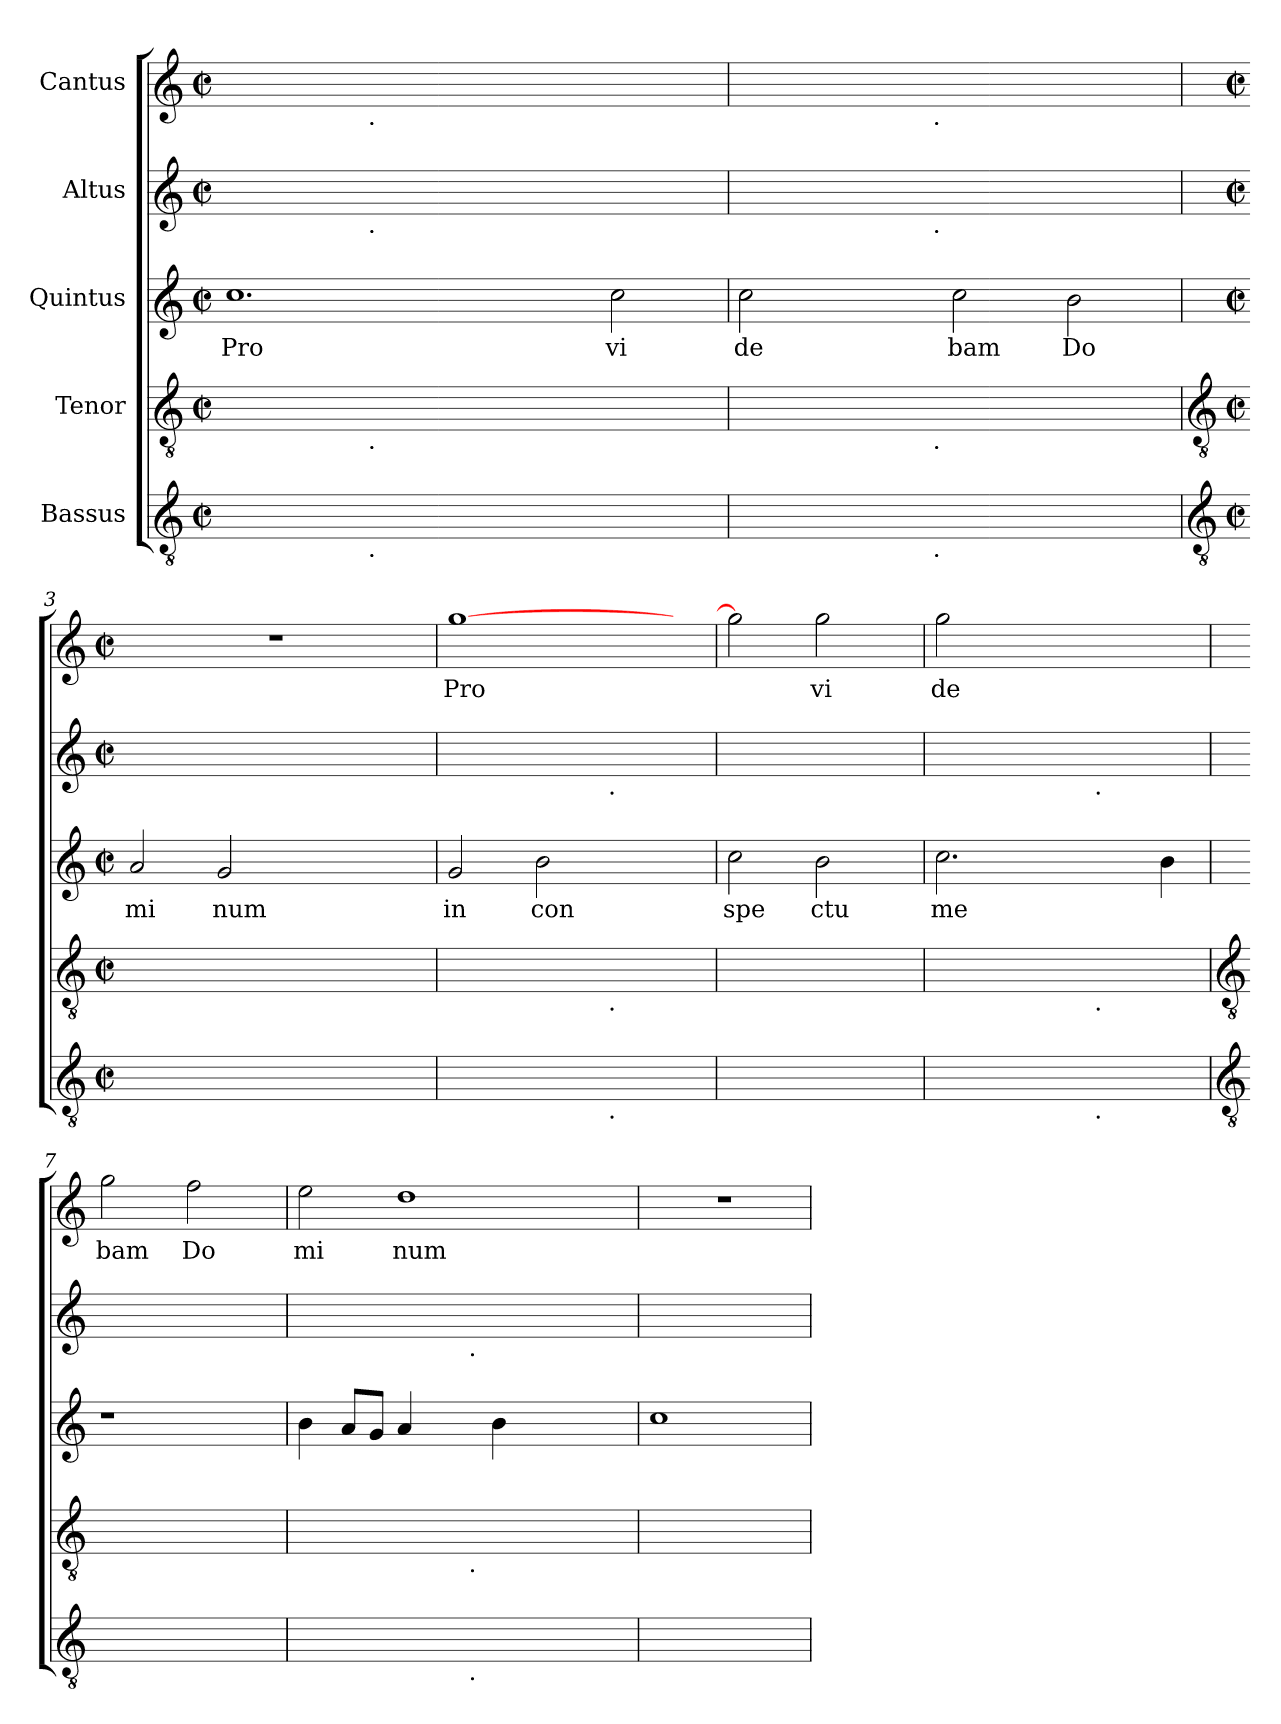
**kern	**kern	**kern	**text	**kern	**kern	**text
*part5	*part4	*part3	*part3	*part2	*part1	*part1
*staff5	*staff4	*staff3	*staff3	*staff2	*staff1	*staff1
*I"Bassus	*I"Tenor	*I"Quintus	*	*I"Altus	*I"Cantus	*
*clefGv2	*clefGv2	*clefG2	*	*clefG2	*clefG2	*
*k[]	*k[]	*k[]	*	*k[]	*k[]	*
*C:	*C:	*C:	*	*C:	*C:	*
*M4/2	*M4/2	*M4/2	*	*M4/2	*M4/2	*
*met(c|)	*met(c|)	*met(c|)	*	*met(c|)	*met(c|)	*
=1	=1	=1	=1	=1	=1	=1
!	!	!	!LO:LY:b	!	!	!
4ryy	4ryy	1.cc	Pro	4ryy	4ryy	.
32ryy	32ryy	.	.	32ryy	32ryy	.
32ryy	32ryy	.	.	32ryy	32ryy	.
32ryy	32ryy	.	.	32ryy	32ryy	.
32ryy	32ryy	.	.	32ryy	32ryy	.
32ryy	32ryy	.	.	32ryy	32ryy	.
32ryy	32ryy	.	.	32ryy	32ryy	.
!	!	!	!	!	!LO:TX:b:t=.	!
!	!	!	!	!LO:TX:b:t=.	!	!
!	!LO:TX:b:t=.	!	!	!	!	!
!LO:TX:b:t=.	!	!	!	!	!	!
32ryy	32ryy	.	.	32ryy	32ryy	.
4ryy	4ryy	.	.	4ryy	4ryy	.
4ryy	4ryy	.	.	4ryy	4ryy	.
4ryy	4ryy	.	.	4ryy	4ryy	.
4ryy	4ryy	.	.	4ryy	4ryy	.
4ryy	4ryy	.	.	4ryy	4ryy	.
!	!	!	!LO:LY:b	!	!	!
.	.	2cc\	vi	.	.	.
4ryy	4ryy	.	.	4ryy	4ryy	.
32ryy	32ryy	.	.	32ryy	32ryy	.
=2	=2	=2	=2	=2	=2	=2
!	!	!	!LO:LY:b	!	!	!
4ryy	4ryy	2cc\	de	4ryy	4ryy	.
64ryy	64ryy	.	.	64ryy	64ryy	.
64ryy	64ryy	.	.	64ryy	64ryy	.
64ryy	64ryy	.	.	64ryy	64ryy	.
64ryy	64ryy	.	.	64ryy	64ryy	.
64ryy	64ryy	.	.	64ryy	64ryy	.
64ryy	64ryy	.	.	64ryy	64ryy	.
64ryy	64ryy	.	.	64ryy	64ryy	.
64ryy	64ryy	.	.	64ryy	64ryy	.
64ryy	64ryy	.	.	64ryy	64ryy	.
64ryy	64ryy	.	.	64ryy	64ryy	.
64ryy	64ryy	.	.	64ryy	64ryy	.
64ryy	64ryy	.	.	64ryy	64ryy	.
64ryy	64ryy	.	.	64ryy	64ryy	.
64ryy	64ryy	.	.	64ryy	64ryy	.
!	!	!	!	!	!LO:TX:b:t=.	!
!	!	!	!	!LO:TX:b:t=.	!	!
!	!LO:TX:b:t=.	!	!	!	!	!
!LO:TX:b:t=.	!	!	!	!	!	!
64ryy	64ryy	.	.	64ryy	64ryy	.
4ryy	4ryy	.	.	4ryy	4ryy	.
!	!	!	!LO:LY:b	!	!	!
.	.	2cc\	bam	.	.	.
4ryy	4ryy	.	.	4ryy	4ryy	.
4ryy	4ryy	.	.	4ryy	4ryy	.
!	!	!	!LO:LY:b	!	!	!
.	.	2b\	Do	.	.	.
4ryy	4ryy	.	.	4ryy	4ryy	.
64ryy	64ryy	.	.	64ryy	64ryy	.
!!LO:LB:g=z
=3	=3	=3	=3	=3	=3	=3
*clefGv2	*clefGv2	*	*	*	*	*
*M2/2	*M2/2	*M2/2	*	*M2/2	*M2/2	*
*met(c|)	*met(c|)	*met(c|)	*	*met(c|)	*met(c|)	*
!	!	!	!LO:LY:b	!	!	!
4ryy	4ryy	2a/	mi	4ryy	4ryy	.
4ryy	4ryy	.	.	4ryy	4ryy	.
!	!	!	!LO:LY:b	!	!	!
4ryy	4ryy	2g/	num	4ryy	4ryy	.
64ryy	64ryy	.	.	64ryy	64ryy	.
4ryy	4ryy	.	.	4ryy	1r	.
.	.	2ryy	.	.	.	.
2.ryy	2.ryy	.	.	2.ryy	.	.
.	.	4ryy	.	.	.	.
.	.	64ryy	.	.	.	.
=4	=4	=4	=4	=4	=4	=4
!	!	!	!LO:LY:b	!	!	!LO:LY:b
4ryy	4ryy	2g/	in	4ryy	[1gg	Pro
4ryy	4ryy	.	.	4ryy	.	.
!	!	!	!LO:LY:b	!	!	!
32ryy	32ryy	2b\	con	32ryy	.	.
32ryy	32ryy	.	.	32ryy	.	.
32ryy	32ryy	.	.	32ryy	.	.
32ryy	32ryy	.	.	32ryy	.	.
32ryy	32ryy	.	.	32ryy	.	.
32ryy	32ryy	.	.	32ryy	.	.
!	!	!	!	!LO:TX:b:t=.	!	!
!	!LO:TX:b:t=.	!	!	!	!	!
!LO:TX:b:t=.	!	!	!	!	!	!
32ryy	32ryy	.	.	32ryy	.	.
4ryy	4ryy	.	.	4ryy	.	.
4ryy	4ryy	.	.	4ryy	.	.
.	.	8..ryy	.	.	8..ryy	.
=5	=5	=5	=5	=5	=5	=5
!	!	!	!LO:LY:b	!	!	!
4ryy	4ryy	2cc\	spe	4ryy	2gg\]	.
4ryy	4ryy	.	.	4ryy	.	.
!	!	!	!LO:LY:b	!	!	!LO:LY:b
32ryy	32ryy	2b\	ctu	32ryy	2gg\	vi
4ryy	4ryy	.	.	4ryy	.	.
4ryy	4ryy	.	.	4ryy	.	.
.	.	32ryy	.	.	32ryy	.
=6	=6	=6	=6	=6	=6	=6
!	!	!	!LO:LY:b	!	!	!LO:LY:b
4ryy	4ryy	2.cc\	me	4ryy	2gg\	de
64ryy	64ryy	.	.	64ryy	.	.
64ryy	64ryy	.	.	64ryy	.	.
64ryy	64ryy	.	.	64ryy	.	.
64ryy	64ryy	.	.	64ryy	.	.
64ryy	64ryy	.	.	64ryy	.	.
64ryy	64ryy	.	.	64ryy	.	.
64ryy	64ryy	.	.	64ryy	.	.
64ryy	64ryy	.	.	64ryy	.	.
64ryy	64ryy	.	.	64ryy	.	.
64ryy	64ryy	.	.	64ryy	.	.
64ryy	64ryy	.	.	64ryy	.	.
64ryy	64ryy	.	.	64ryy	.	.
64ryy	64ryy	.	.	64ryy	.	.
64ryy	64ryy	.	.	64ryy	.	.
!	!	!	!	!LO:TX:b:t=.	!	!
!	!LO:TX:b:t=.	!	!	!	!	!
!LO:TX:b:t=.	!	!	!	!	!	!
64ryy	64ryy	.	.	64ryy	.	.
4ryy	4ryy	.	.	4ryy	.	.
.	.	.	.	.	2ryy	.
4ryy	4ryy	.	.	4ryy	.	.
.	.	4b\	.	.	.	.
64ryy	64ryy	.	.	64ryy	.	.
!!LO:LB:g=z
=7	=7	=7	=7	=7	=7	=7
*clefGv2	*clefGv2	*	*	*	*	*
!	!	!	!	!	!	!LO:LY:b
4ryy	4ryy	1r	.	4ryy	2gg\	bam
4ryy	4ryy	.	.	4ryy	.	.
!	!	!	!	!	!	!LO:LY:b
4ryy	4ryy	.	.	4ryy	2ff\	Do
64ryy	64ryy	.	.	64ryy	.	.
4ryy	4ryy	.	.	4ryy	.	.
.	.	64ryy	.	.	64ryy	.
!!LO:LB:g=z
=7A	=7A	=7A	=7A	=7A	=7A	=7A
!	!	!	!	!	!	!LO:LY:b
4ryy	4ryy	4b\	.	4ryy	2ee\	mi
4ryy	4ryy	8a/L	.	4ryy	.	.
.	.	8g/J	.	.	.	.
!	!	!	!	!	!	!LO:LY:b
32ryy	32ryy	4a/	.	32ryy	1dd	num
32ryy	32ryy	.	.	32ryy	.	.
32ryy	32ryy	.	.	32ryy	.	.
32ryy	32ryy	.	.	32ryy	.	.
32ryy	32ryy	.	.	32ryy	.	.
32ryy	32ryy	.	.	32ryy	.	.
!	!	!	!	!LO:TX:b:t=.	!	!
!	!LO:TX:b:t=.	!	!	!	!	!
!LO:TX:b:t=.	!	!	!	!	!	!
32ryy	32ryy	.	.	32ryy	.	.
4ryy	4ryy	.	.	4ryy	.	.
.	.	4b\	.	.	.	.
4ryy	4ryy	.	.	4ryy	.	.
.	.	2ryy	.	.	.	.
4ryy	4ryy	.	.	4ryy	.	.
32ryy	32ryy	.	.	32ryy	.	.
=9A	=9A	=9A	=9A	=9A	=9A	=9A
4ryy	4ryy	1cc	.	4ryy	1r	.
4ryy	4ryy	.	.	4ryy	.	.
32ryy	32ryy	.	.	32ryy	.	.
4...ryy	4...ryy	.	.	4...ryy	.	.
=	=	=	=	=	=	=
*-	*-	*-	*-	*-	*-	*-
